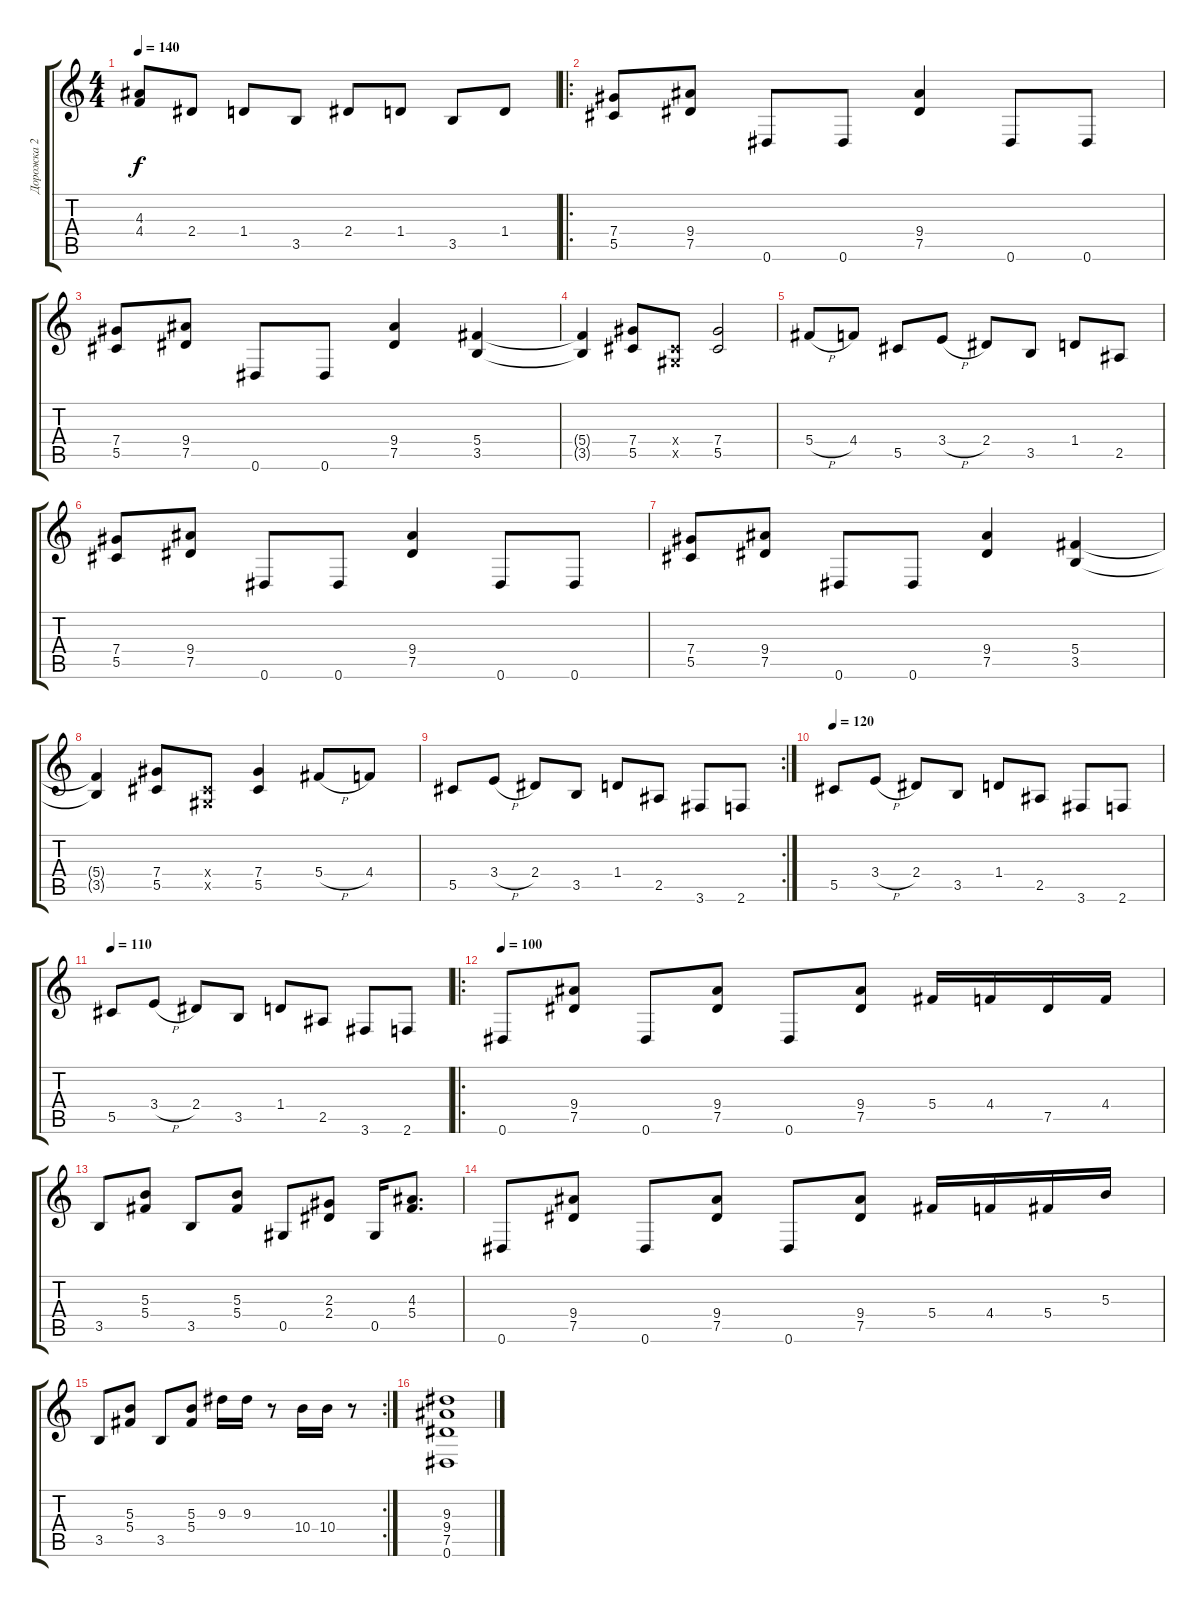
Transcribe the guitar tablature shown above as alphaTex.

\track ("Дорожка 2" "Дорожка 2") {instrument distortionguitar}
\staff {score tabs}
\tuning (Eb4 Bb3 Gb3 Db3 Ab2 Eb2) {hide}
\ts (4 4)
\tempo 140
\clef g2
\ks c
(4.3{t} 4.4{t}).8{dy f} 2.4.8 1.4.8 3.5.8 2.4.8 1.4.8 3.5.8 1.4.8 |
\ro
(7.4 5.5).8 (9.4 7.5).8 0.6.8 0.6.8 (9.4 7.5).4 0.6.8 0.6.8 |
(7.4 5.5).8 (9.4 7.5).8 0.6.8 0.6.8 (9.4 7.5).4 (5.4 3.5).4 |
(5.4{t} 3.5{t}).4 (7.4 5.5).8 (0.4{x} 0.5{x}).8 (7.4 5.5).2 |
5.4{h}.8 4.4.8 5.5.8 3.4{h}.8 2.4.8 3.5.8 1.4.8 2.5.8 |
(7.4 5.5).8 (9.4 7.5).8 0.6.8 0.6.8 (9.4 7.5).4 0.6.8 0.6.8 |
(7.4 5.5).8 (9.4 7.5).8 0.6.8 0.6.8 (9.4 7.5).4 (5.4 3.5).4 |
(5.4{t} 3.5{t}).4 (7.4 5.5).8 (0.4{x} 0.5{x}).8 (7.4 5.5).4 5.4{h}.8 4.4.8 |
\rc 2
5.5.8 3.4{h}.8 2.4.8 3.5.8 1.4.8 2.5.8 3.6.8 2.6.8 |
\tempo 120
5.5.8 3.4{h}.8 2.4.8 3.5.8 1.4.8 2.5.8 3.6.8 2.6.8 |
\tempo 110
5.5.8 3.4{h}.8 2.4.8 3.5.8 1.4.8 2.5.8 3.6.8 2.6.8 |
\ro
\tempo 100
0.6.8 (9.4 7.5).8 0.6.8 (9.4 7.5).8 0.6.8 (9.4 7.5).8 5.4.16 4.4.16 7.5.16 4.4.16 |
3.5.8 (5.3 5.4).8 3.5.8 (5.3 5.4).8 0.5.8 (2.3 2.4).8 0.5.16 (4.3 5.4).8{d} |
0.6.8 (9.4 7.5).8 0.6.8 (9.4 7.5).8 0.6.8 (9.4 7.5).8 5.4.16 4.4.16 5.4.16 5.3.16 |
\rc 2
3.5.8 (5.3 5.4).8 3.5.8 (5.3 5.4).8 9.3.16 9.3.16 r.8 10.4.16 10.4.16 r.8 |
(9.3 9.4 7.5 0.6).1
